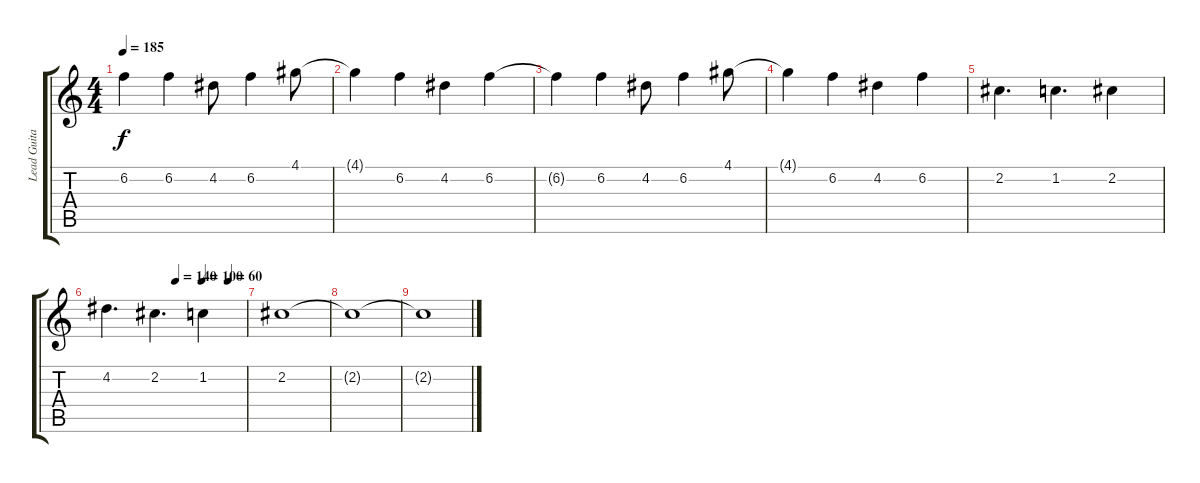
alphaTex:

\track ("Lead Guitar" "Lead Guita") {instrument distortionguitar}
\staff {score tabs}
\tuning (E4 B3 G3 D3 A2 E2) {hide}
\ts (4 4)
\tempo 185
\clef g2
\ks c
6.2{t}.4{dy f} 6.2.4 4.2.8 6.2.4 4.1.8 |
4.1{t}.4 6.2.4 4.2.4 6.2.4 |
6.2{t}.4 6.2.4 4.2.8 6.2.4 4.1.8 |
4.1{t}.4 6.2.4 4.2.4 6.2.4 |
2.2.4{d} 1.2.4{d} 2.2.4 |
\tempo (140 0.5)
\tempo (100 0.6875)
\tempo (60 0.875)
4.2.4{d} 2.2.4{d} 1.2.4 |
2.2.1 |
2.2{t}.1{volume 0} |
2.2{t}.1
